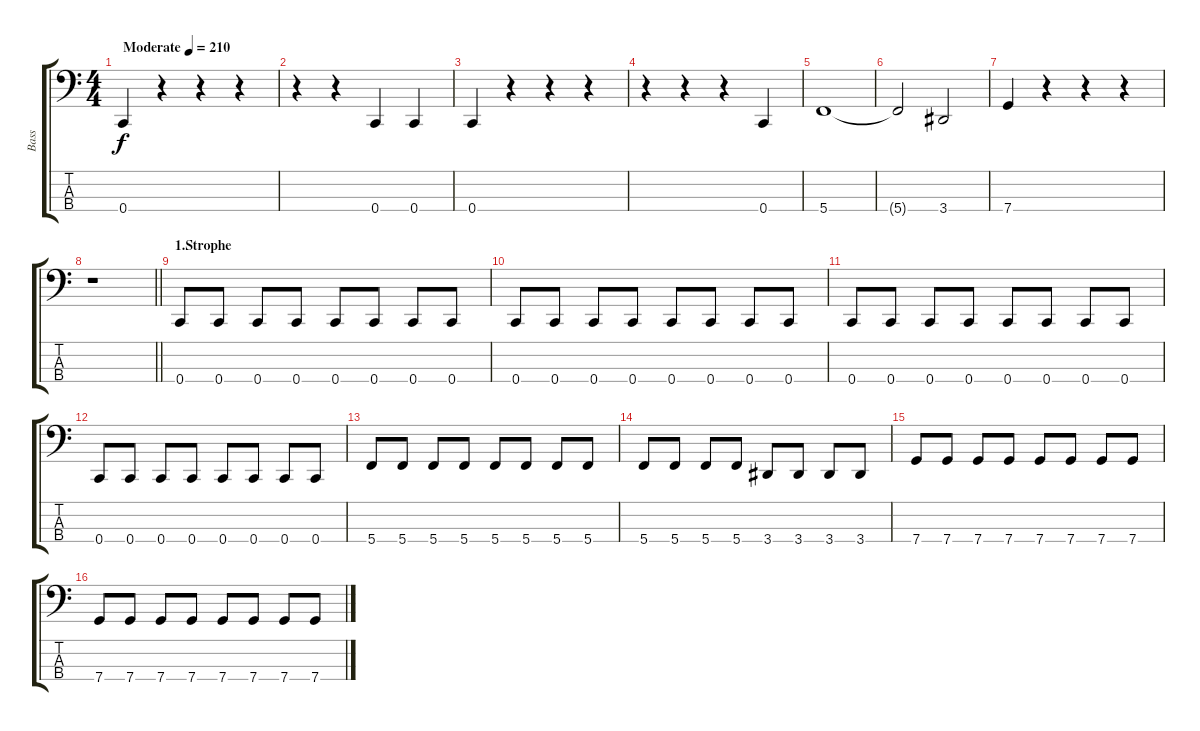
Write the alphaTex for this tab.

\track ("Bass" "Bass") {instrument electricbassfinger}
\staff {score tabs}
\tuning (F2 C2 G1 C1) {hide}
\ts (4 4)
\tempo (210 "Moderate")
\clef f4
\ks c
0.4.4{dy f instrument electricbassfinger} r.4 r.4 r.4 |
r.4 r.4 0.4.4 0.4.4 |
0.4.4 r.4 r.4 r.4 |
r.4 r.4 r.4 0.4.4 |
5.4.1 |
5.4{t}.2 3.4.2 |
7.4.4 r.4 r.4 r.4 |
\barLineRight lightlight
r.1 |
\section ("" "1.Strophe")
0.4.8 0.4.8 0.4.8 0.4.8 0.4.8 0.4.8 0.4.8 0.4.8 |
0.4.8 0.4.8 0.4.8 0.4.8 0.4.8 0.4.8 0.4.8 0.4.8 |
0.4.8 0.4.8 0.4.8 0.4.8 0.4.8 0.4.8 0.4.8 0.4.8 |
0.4.8 0.4.8 0.4.8 0.4.8 0.4.8 0.4.8 0.4.8 0.4.8 |
5.4.8 5.4.8 5.4.8 5.4.8 5.4.8 5.4.8 5.4.8 5.4.8 |
5.4.8 5.4.8 5.4.8 5.4.8 3.4.8 3.4.8 3.4.8 3.4.8 |
7.4.8 7.4.8 7.4.8 7.4.8 7.4.8 7.4.8 7.4.8 7.4.8 |
7.4.8 7.4.8 7.4.8 7.4.8 7.4.8 7.4.8 7.4.8 7.4.8
